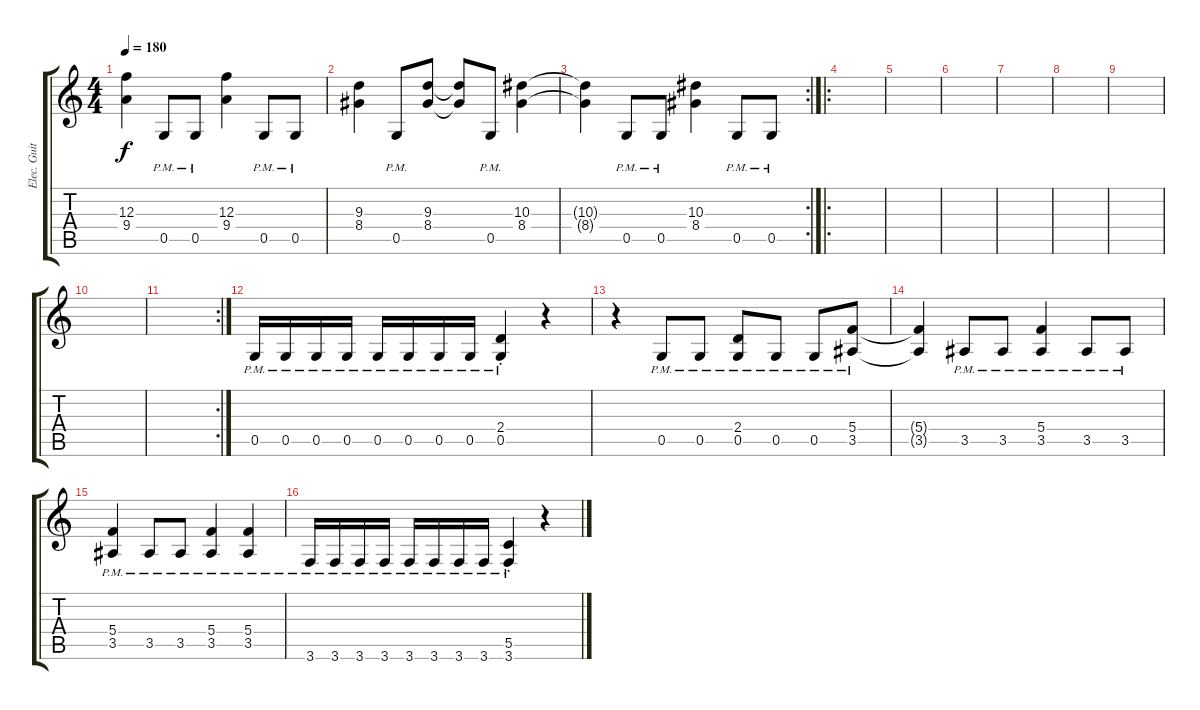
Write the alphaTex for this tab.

\track ("Elec. Guitar 2" "Elec. Guit") {mute instrument distortionguitar}
\staff {score tabs}
\tuning (D4 A3 F3 C3 G2 D2) {hide}
\ts (4 4)
\tempo 180
\clef g2
\ks c
(12.3{t} 9.4{t}).4{dy f} 0.5{pm}.8 0.5{pm}.8 (12.3 9.4).4 0.5{pm}.8 0.5{pm}.8 |
(9.3 8.4).4 0.5{pm}.8 (9.3 8.4).8 (9.3{t} 8.4{t}).8 0.5{pm}.8 (10.3 8.4).4 |
\rc 2
(10.3{t} 8.4{t}).4 0.5{pm}.8 0.5{pm}.8 (10.3 8.4).4 0.5{pm}.8 0.5{pm}.8 |
\ro
|
|
|
|
|
|
|
\rc 2
|
0.5{pm}.16 0.5{pm}.16 0.5{pm}.16 0.5{pm}.16 0.5{pm}.16 0.5{pm}.16 0.5{pm}.16 0.5{pm}.16 (2.4{st} 0.5{pm}).4 r.4 |
r.4 0.5{pm}.8 0.5{pm}.8 (2.4 0.5{pm}).8 0.5{pm}.8 0.5{pm}.8 (5.4 3.5{pm}).8 |
(5.4{t} 3.5{t}).4 3.5{pm}.8 3.5{pm}.8 (5.4 3.5{pm}).4 3.5{pm}.8 3.5{pm}.8 |
(5.4 3.5{pm}).4 3.5{pm}.8 3.5{pm}.8 (5.4 3.5{pm}).4 (5.4 3.5{pm}).4 |
3.6{pm}.16 3.6{pm}.16 3.6{pm}.16 3.6{pm}.16 3.6{pm}.16 3.6{pm}.16 3.6{pm}.16 3.6{pm}.16 (5.5{st} 3.6{pm}).4 r.4
